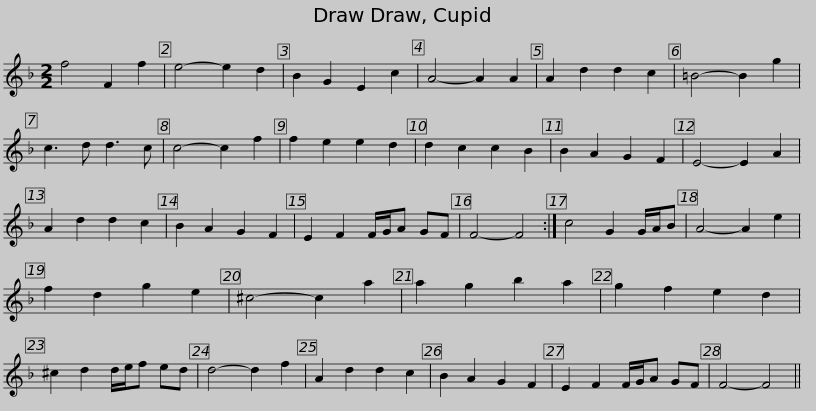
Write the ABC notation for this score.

X:1
L:1/8
M:2/2
I:linebreak $
K:F
V:1 treble
V:1
 f4 F2 f2 | e4- e2 d2 | B2 G2 E2 c2 | A4- A2 A2 | A2 d2 d2 c2 | %5
 =B4- B2 g2 | c3 d d3 c | c4- c2 f2 | f2 e2 e2 d2 | d2 c2 c2 B2 | %10
 B2 A2 G2 F2 |$ E4- E2 A2 | A2 d2 d2 c2 | B2 A2 G2 F2 | E2 F2 F/G/A GF | %15
 F4- F4 :| c4 G2 G/A/B | A4- A2 e2 | f2 d2 g2 e2 | ^c4- c2 a2 | %20
 a2 g2 b2 a2 |$ g2 f2 e2 d2 | ^c2 d2 d/e/f ed | d4- d2 f2 | A2 d2 d2 c2 | %25
 B2 A2 G2 F2 | E2 F2 F/G/A GF | F4- F4 || %28
